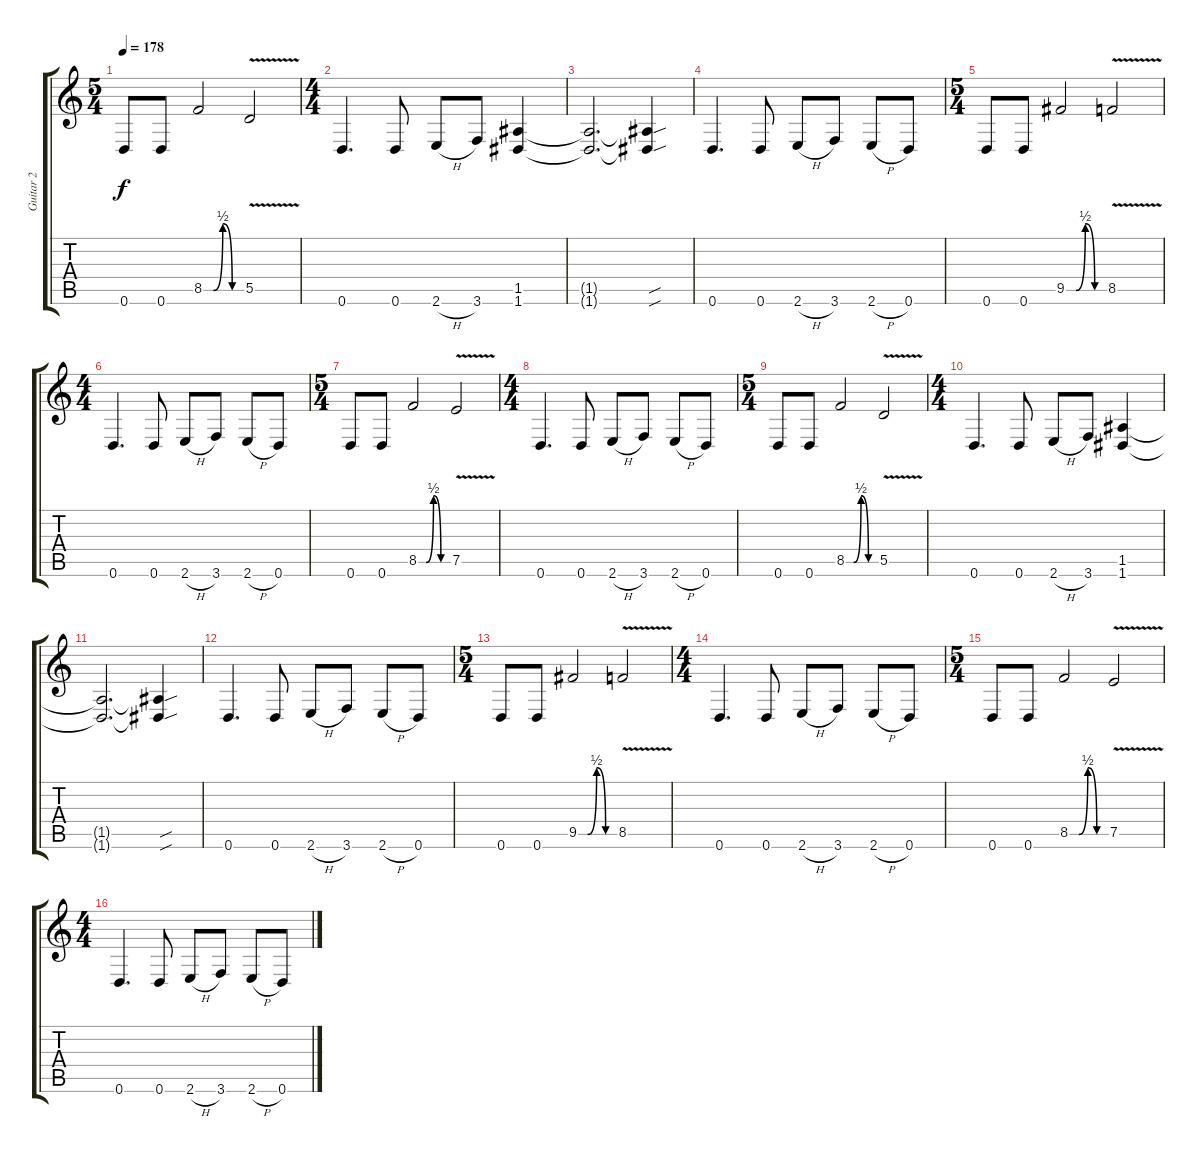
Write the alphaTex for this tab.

\track ("Guitar 2" "Guitar 2") {instrument distortionguitar}
\staff {score tabs}
\tuning (E4 B3 G3 D3 A2 D2) {hide}
\ts (5 4)
\tempo 178
\clef g2
\ks c
0.6.8{dy f} 0.6.8 8.5{be (custom 0 0 15 0 30 2 45 0 60 0)}.2 5.5{v}.2 |
\ts (4 4)
0.6.4{d} 0.6.8 2.6{h}.8 3.6.8 (1.5 1.6).4 |
(1.5{t} 1.6{t}).2{d} (1.5{sou t} 1.6{sou t}).4 |
0.6.4{d} 0.6.8 2.6{h}.8 3.6.8 2.6{h}.8 0.6.8 |
\ts (5 4)
0.6.8 0.6.8 9.5{be (custom 0 0 15 0 30 2 45 0 60 0)}.2 8.5{v}.2 |
\ts (4 4)
0.6.4{d} 0.6.8 2.6{h}.8 3.6.8 2.6{h}.8 0.6.8 |
\ts (5 4)
0.6.8 0.6.8 8.5{be (custom 0 0 15 0 30 2 45 0 60 0)}.2 7.5{v}.2 |
\ts (4 4)
0.6.4{d} 0.6.8 2.6{h}.8 3.6.8 2.6{h}.8 0.6.8 |
\ts (5 4)
0.6.8 0.6.8 8.5{be (custom 0 0 15 0 30 2 45 0 60 0)}.2 5.5{v}.2 |
\ts (4 4)
0.6.4{d} 0.6.8 2.6{h}.8 3.6.8 (1.5 1.6).4 |
(1.5{t} 1.6{t}).2{d} (1.5{sou t} 1.6{sou t}).4 |
0.6.4{d} 0.6.8 2.6{h}.8 3.6.8 2.6{h}.8 0.6.8 |
\ts (5 4)
0.6.8 0.6.8 9.5{be (custom 0 0 15 0 30 2 45 0 60 0)}.2 8.5{v}.2 |
\ts (4 4)
0.6.4{d} 0.6.8 2.6{h}.8 3.6.8 2.6{h}.8 0.6.8 |
\ts (5 4)
0.6.8 0.6.8 8.5{be (custom 0 0 15 0 30 2 45 0 60 0)}.2 7.5{v}.2 |
\ts (4 4)
0.6.4{d} 0.6.8 2.6{h}.8 3.6.8 2.6{h}.8 0.6.8
